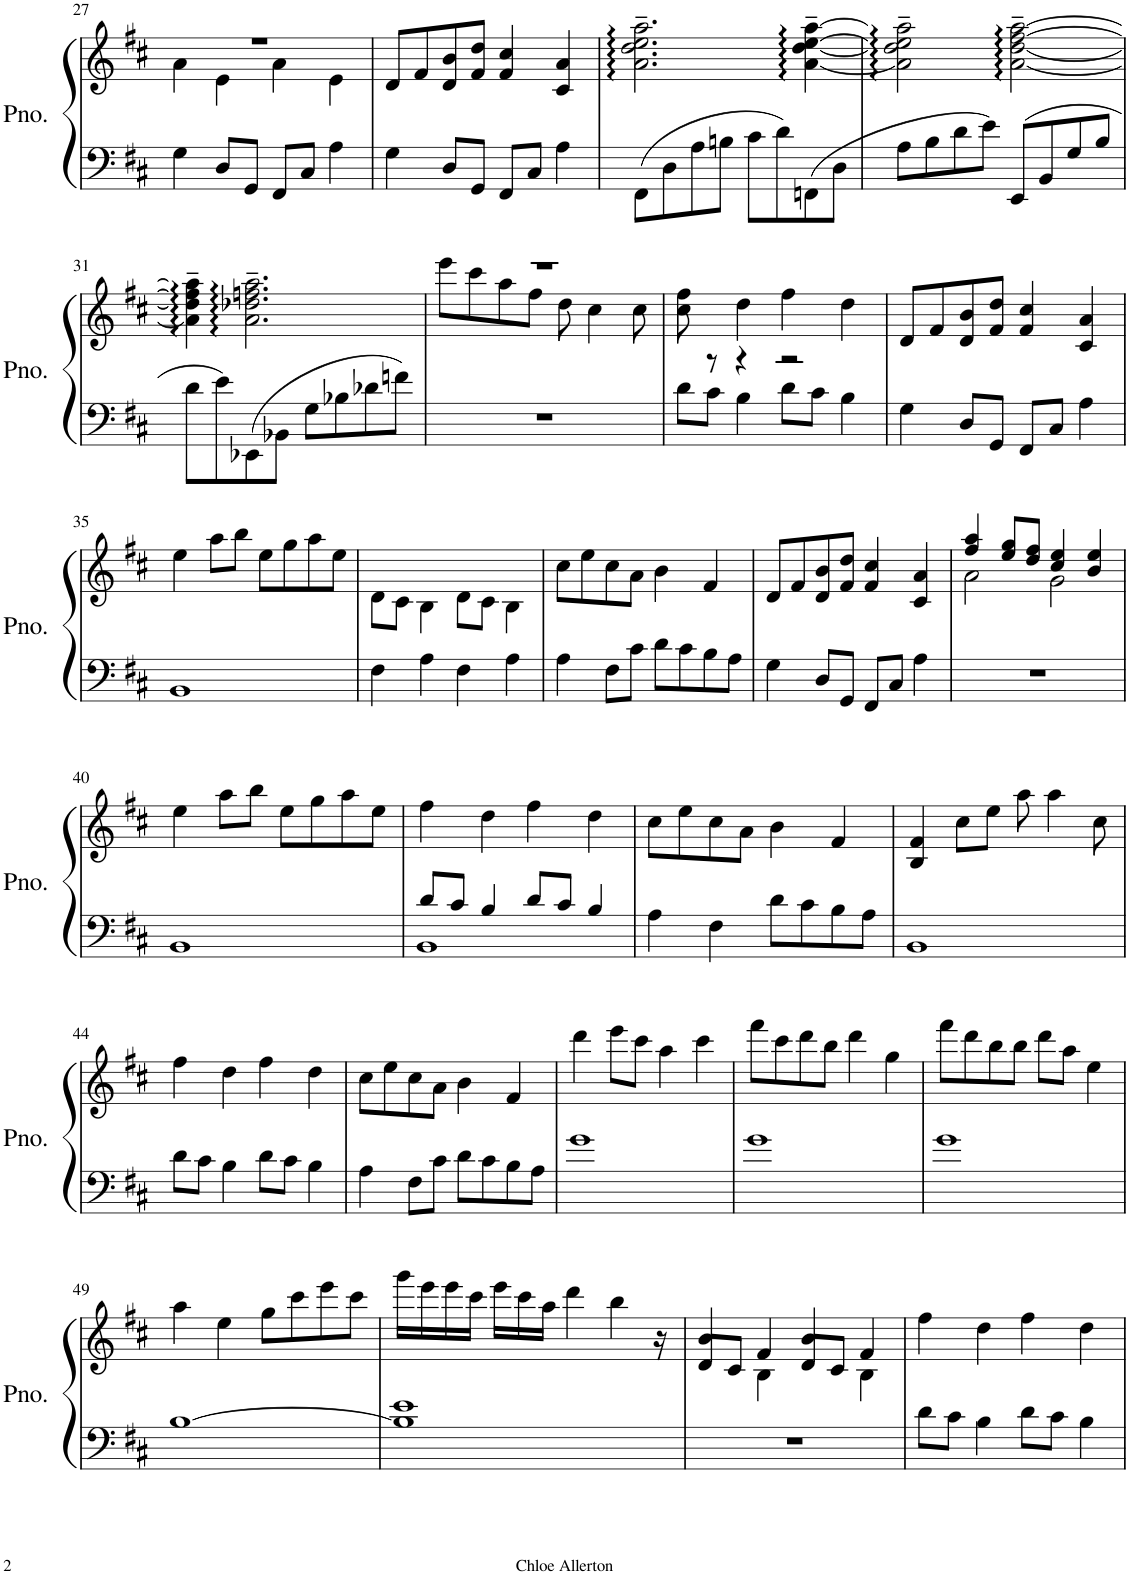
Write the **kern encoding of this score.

**kern	**kern
*part1	*part1
*staff2	*staff1
*I"Piano	*
*I'Pno.	*
!!LO:PB:g=z
*clefF4	*clefG2
*k[f#c#]	*k[f#c#]
*M4/4	*M4/4
=27	=27
*	*^
4G\	1r	4a\
8D/L	.	4e\
8GG/J	.	.
8FF#/L	.	4a\
8C#/J	.	.
4A\	.	4e\
*	*v	*v
=28	=28
4G\	8d/L
.	8f#/
8D/L	8d/ 8b/
8GG/J	8f#/ 8dd/J
8FF#/L	4f#/ 4cc#/
8C#/J	.
4A\	4c#/ 4a/
=29	=29
8FF#\L	2.a\::~ 2.dd\::~ 2.ee\::~ 2.aa\::~
8D\	.
8A\	.
8Bn\J	.
8c#\L	.
8d\	.
8FFn\	[4a\::~ [4dd\::~ [4ee\::~ [4aa\::~
8D\J	.
=30	=30
8A\L	2a\]::~ 2dd\]::~ 2ee\]::~ 2aa\]::~
8B\	.
8d\	.
8e\J	.
8EE/L	[2a\::~ [2dd\::~ [2ff#\::~ [2aa\::~
8BB/	.
8G/	.
8B/J	.
!!LO:LB:g=z
=31	=31
8d\L	4a\]::~ 4dd\]::~ 4ff#\]::~ 4aa\]::~
8e\	.
8EE-X\	2.a\::~ 2.dd-X\::~ 2.ffn\::~ 2.aa\::~
8BB-X\J	.
8G\L	.
8B-X\	.
8d-X\	.
8fn\J	.
=32	=32
*	*^
1r	1r	8eee\L
.	.	8ccc#\
.	.	8aa\
.	.	8ff#\J
.	.	8dd\
.	.	4cc#\
.	.	8cc#\
=33	=33	=33
8d\L	4ff#\	8cc#\
8c#\J	.	8r
4B\	4dd\	4r
8d\L	4ff#\	2r
8c#\J	.	.
4B\	4dd\	.
*	*v	*v
=34	=34
4G\	8d/L
.	8f#/
8D/L	8d/ 8b/
8GG/J	8f#/ 8dd/J
8FF#/L	4f#/ 4cc#/
8C#/J	.
4A\	4c#/ 4a/
!!LO:LB:g=z
=35	=35
1BB	4ee\
.	8aa\L
.	8bb\J
.	8ee\L
.	8gg\
.	8aa\
.	8ee\J
=36	=36
4F#\	8d\L
.	8c#\J
4A\	4B\
4F#\	8d\L
.	8c#\J
4A\	4B\
=37	=37
4A\	8cc#\L
.	8ee\
8F#\L	8cc#\
8c#\J	8a\J
8d\L	4b\
8c#\	.
8B\	4f#/
8A\J	.
=38	=38
4G\	8d/L
.	8f#/
8D/L	8d/ 8b/
8GG/J	8f#/ 8dd/J
8FF#/L	4f#/ 4cc#/
8C#/J	.
4A\	4c#/ 4a/
=39	=39
*	*^
1r	4ff#/ 4aa/	2a\
.	8ee/ 8gg/L	.
.	8dd/ 8ff#/J	.
.	4cc#/ 4ee/	2g\
.	4b/ 4ee/	.
*	*v	*v
!!LO:LB:g=z
=40	=40
1BB	4ee\
.	8aa\L
.	8bb\J
.	8ee\L
.	8gg\
.	8aa\
.	8ee\J
=41	=41
*^	*
8d/L	1BB	4ff#\
8c#/J	.	.
4B/	.	4dd\
8d/L	.	4ff#\
8c#/J	.	.
4B/	.	4dd\
*v	*v	*
=42	=42
4A\	8cc#\L
.	8ee\
4F#\	8cc#\
.	8a\J
8d\L	4b\
8c#\	.
8B\	4f#/
8A\J	.
=43	=43
1BB	4B/ 4f#/
.	8cc#\L
.	8ee\J
.	8aa\
.	4aa\
.	8cc#\
!!LO:LB:g=z
=44	=44
8d\L	4ff#\
8c#\J	.
4B\	4dd\
8d\L	4ff#\
8c#\J	.
4B\	4dd\
=45	=45
4A\	8cc#\L
.	8ee\
8F#\L	8cc#\
8c#\J	8a\J
8d\L	4b\
8c#\	.
8B\	4f#/
8A\J	.
=46	=46
1g	4ddd\
.	8eee\L
.	8ccc#\J
.	4aa\
.	4ccc#\
=47	=47
1g	8fff#\L
.	8ccc#\
.	8ddd\
.	8bb\J
.	4ddd\
.	4gg\
=48	=48
1g	8fff#\L
.	8ddd\
.	8bb\
.	8bb\J
.	8ddd\L
.	8aa\J
.	4ee\
!!LO:LB:g=z
=49	=49
[1B	4aa\
.	4ee\
.	8gg\L
.	8ccc#\
.	8eee\
.	8ccc#\J
=50	=50
1B] 1e	16ggg\LL
.	16eee\
.	16eee\
.	16ccc#\JJ
.	16eee\LL
.	16ccc#\
.	16aa\JJ
.	4ddd\
.	4bb\
.	16r
=51	=51
*	*^
1r	8d/L	4b/
.	8c#/J	.
.	4B\	4f#/
.	8d/L	4b/
.	8c#/J	.
.	4B\	4f#/
*	*v	*v
=52	=52
8d\L	4ff#\
8c#\J	.
4B\	4dd\
8d\L	4ff#\
8c#\J	.
4B\	4dd\
=	=
*-	*-
